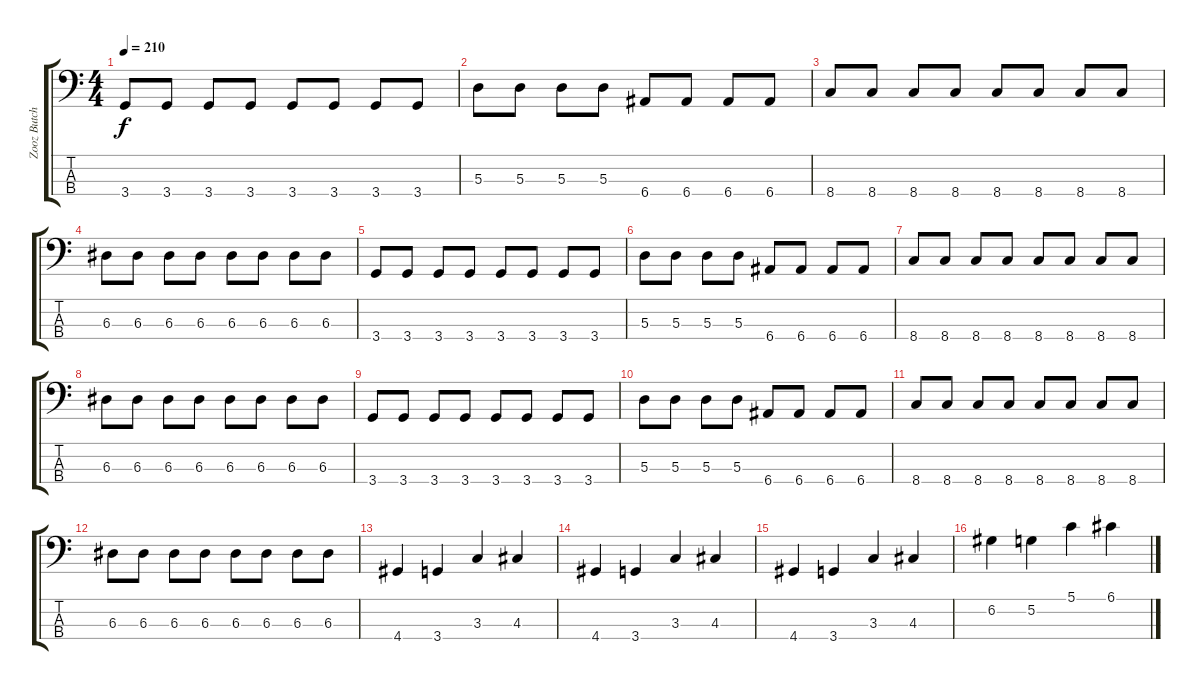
\track ("Zooz Butcher" "Zooz Butch") {instrument electricbasspick}
\staff {score tabs}
\tuning (G2 D2 A1 E1) {hide}
\ts (4 4)
\tempo 210
\clef f4
\ks c
3.4.8{dy f} 3.4.8 3.4.8 3.4.8 3.4.8 3.4.8 3.4.8 3.4.8 |
5.3.8 5.3.8 5.3.8 5.3.8 6.4.8 6.4.8 6.4.8 6.4.8 |
8.4.8 8.4.8 8.4.8 8.4.8 8.4.8 8.4.8 8.4.8 8.4.8 |
6.3.8 6.3.8 6.3.8 6.3.8 6.3.8 6.3.8 6.3.8 6.3.8 |
3.4.8 3.4.8 3.4.8 3.4.8 3.4.8 3.4.8 3.4.8 3.4.8 |
5.3.8 5.3.8 5.3.8 5.3.8 6.4.8 6.4.8 6.4.8 6.4.8 |
8.4.8 8.4.8 8.4.8 8.4.8 8.4.8 8.4.8 8.4.8 8.4.8 |
6.3.8 6.3.8 6.3.8 6.3.8 6.3.8 6.3.8 6.3.8 6.3.8 |
3.4.8 3.4.8 3.4.8 3.4.8 3.4.8 3.4.8 3.4.8 3.4.8 |
5.3.8 5.3.8 5.3.8 5.3.8 6.4.8 6.4.8 6.4.8 6.4.8 |
8.4.8 8.4.8 8.4.8 8.4.8 8.4.8 8.4.8 8.4.8 8.4.8 |
6.3.8 6.3.8 6.3.8 6.3.8 6.3.8 6.3.8 6.3.8 6.3.8 |
4.4.4 3.4.4 3.3.4 4.3.4 |
4.4.4 3.4.4 3.3.4 4.3.4 |
4.4.4 3.4.4 3.3.4 4.3.4 |
6.2.4 5.2.4 5.1.4 6.1.4
